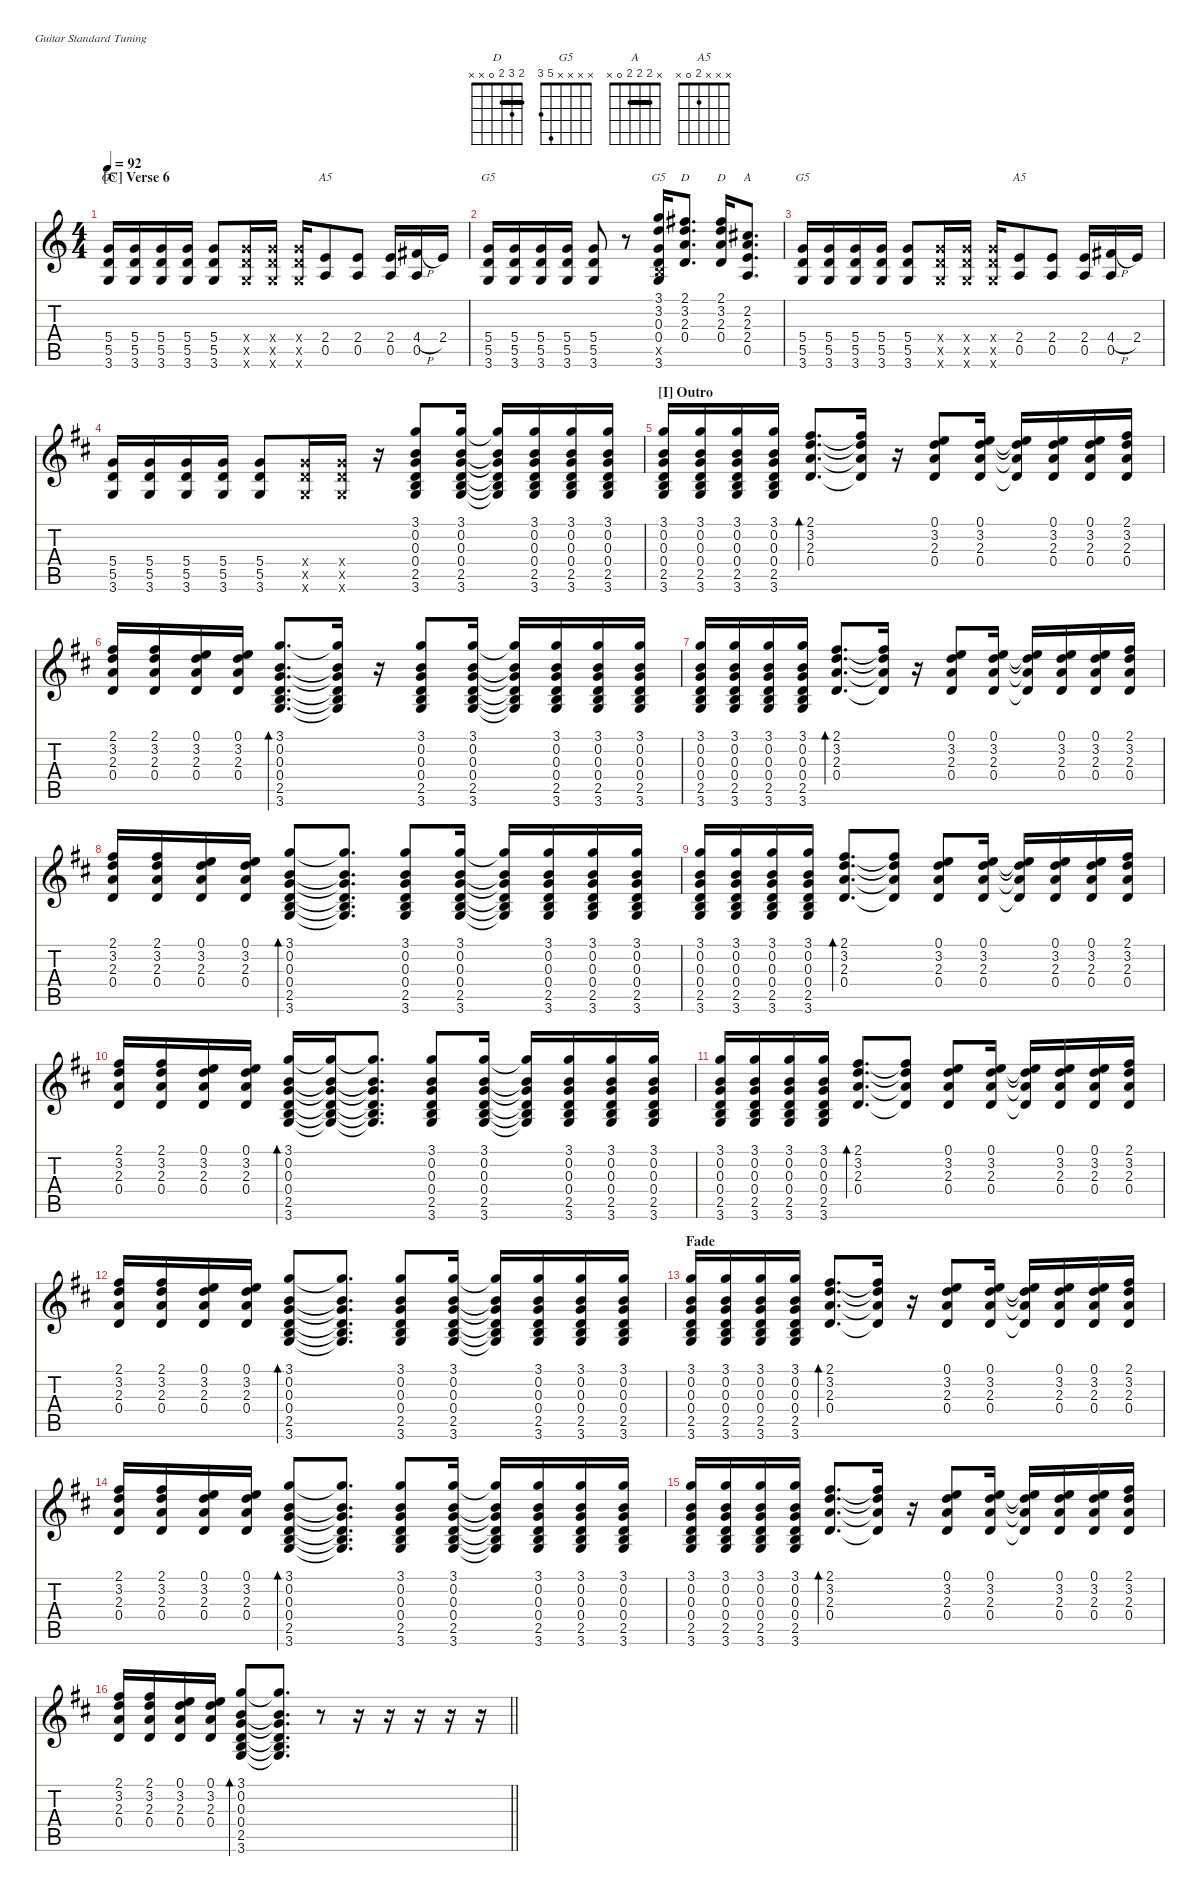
\hideDynamics
\bracketExtendMode nobrackets
\singleTrackTrackNamePolicy hidden
\multiTrackTrackNamePolicy hidden
\firstSystemTrackNameMode fullname
\firstSystemTrackNameOrientation horizontal
\otherSystemsTrackNameOrientation horizontal
\track ("Acoustic" "S-Gt") {instrument acousticguitarsteel}
\staff {score tabs}
\tuning (E4 B3 G3 D3 A2 E2)
\chord ("D" 2 3 2 0 x x) {barre 2}
\chord ("G5" 3 3 0 0 x 3)
\chord ("A" x 2 2 2 0 x) {barre (2 2)}
\chord ("G5" x x x 5 5 3)
\chord ("A5" x x x 2 0 x)
\chord ("G5" x x x x 5 3)
\ts (4 4)
\section ("C" "Verse 6")
\tempo 92
\clef g2
\ks c
(5.4 5.5 3.6).16{ch "G5" dy f beam Up} (5.4 5.5 3.6).16{beam Up} (5.4 5.5 3.6).16{beam Up} (5.4 5.5 3.6).16{beam Up} (5.4 5.5 3.6).8{beam Up} (5.4{x} 5.5{x} 3.6{x}).16{beam Up} (5.4{x} 5.5{x} 3.6{x}).16{beam Up} (5.4{x} 5.5{x} 3.6{x}).16{beam Up} (2.4 0.5).8{ch "A5" beam Up} (2.4 0.5).8{beam Up} (2.4 0.5).16{beam Up} (4.4{h acc #} 0.5).16{beam Up} 2.4.16{beam Up} |
(5.4 5.5 3.6).16{ch "G5" beam Up} (5.4 5.5 3.6).16{beam Up} (5.4 5.5 3.6).16{beam Up} (5.4 5.5 3.6).16{beam Up} (5.4 5.5 3.6).8{beam Up} r.8{beam Up} (3.1 3.2 0.3 0.4 2.5{x} 3.6).16{ch "G5" beam Up} (2.1{acc #} 3.2 2.3 0.4).8{d ch "D" beam Up} (2.1{acc #} 3.2 2.3 0.4).16{ch "D" beam Up} (2.2{acc #} 2.3 2.4 0.5).8{d ch "A" beam Up} |
(5.4 5.5 3.6).16{ch "G5" beam Up} (5.4 5.5 3.6).16{beam Up} (5.4 5.5 3.6).16{beam Up} (5.4 5.5 3.6).16{beam Up} (5.4 5.5 3.6).8{beam Up} (5.4{x} 5.5{x} 3.6{x}).16{beam Up} (5.4{x} 5.5{x} 3.6{x}).16{beam Up} (5.4{x} 5.5{x} 3.6{x}).16{beam Up} (2.4 0.5).8{ch "A5" beam Up} (2.4 0.5).8{beam Up} (2.4 0.5).16{beam Up} (4.4{h acc #} 0.5).16{beam Up} 2.4.16{beam Up} |
\ks d
(5.4{acc forcenatural} 5.5{acc forcenatural} 3.6{acc forcenatural}).16{beam Up} (5.4{acc forcenatural} 5.5{acc forcenatural} 3.6{acc forcenatural}).16{beam Up} (5.4{acc forcenatural} 5.5{acc forcenatural} 3.6{acc forcenatural}).16{beam Up} (5.4{acc forcenatural} 5.5{acc forcenatural} 3.6{acc forcenatural}).16{beam Up} (5.4{acc forcenatural} 5.5{acc forcenatural} 3.6{acc forcenatural}).8{beam Up} (5.4{x acc forcenatural} 5.5{x acc forcenatural} 3.6{x acc forcenatural}).16{beam Up} (5.4{x acc forcenatural} 5.5{x acc forcenatural} 3.6{x acc forcenatural}).16{beam Up} r.16{beam Up} (3.1{acc forcenatural} 0.2{acc forcenatural} 0.3{acc forcenatural} 0.4{acc forcenatural} 2.5{acc forcenatural} 3.6{acc forcenatural}).8{beam Up} (3.1{acc forcenatural} 0.2{acc forcenatural} 0.3{acc forcenatural} 0.4{acc forcenatural} 2.5{acc forcenatural} 3.6{acc forcenatural}).16{beam Up} (3.1{t acc forcenatural} 0.2{t acc forcenatural} 0.3{t acc forcenatural} 0.4{t acc forcenatural} 2.5{t acc forcenatural} 3.6{t acc forcenatural}).16{beam Up} (3.1{acc forcenatural} 0.2{acc forcenatural} 0.3{acc forcenatural} 0.4{acc forcenatural} 2.5{acc forcenatural} 3.6{acc forcenatural}).16{beam Up} (3.1{acc forcenatural} 0.2{acc forcenatural} 0.3{acc forcenatural} 0.4{acc forcenatural} 2.5{acc forcenatural} 3.6{acc forcenatural}).16{beam Up} (3.1{acc forcenatural} 0.2{acc forcenatural} 0.3{acc forcenatural} 0.4{acc forcenatural} 2.5{acc forcenatural} 3.6{acc forcenatural}).16{beam Up} |
\section ("I" "Outro")
(3.1{acc forcenatural} 0.2{acc forcenatural} 0.3{acc forcenatural} 0.4{acc forcenatural} 2.5{acc forcenatural} 3.6{acc forcenatural}).16{beam Up} (3.1{acc forcenatural} 0.2{acc forcenatural} 0.3{acc forcenatural} 0.4{acc forcenatural} 2.5{acc forcenatural} 3.6{acc forcenatural}).16{beam Up} (3.1{acc forcenatural} 0.2{acc forcenatural} 0.3{acc forcenatural} 0.4{acc forcenatural} 2.5{acc forcenatural} 3.6{acc forcenatural}).16{beam Up} (3.1{acc forcenatural} 0.2{acc forcenatural} 0.3{acc forcenatural} 0.4{acc forcenatural} 2.5{acc forcenatural} 3.6{acc forcenatural}).16{beam Up} (2.1{acc #} 3.2{acc forcenatural} 2.3{acc forcenatural} 0.4{acc forcenatural}).8{d bd 38 beam Up} (2.1{t acc #} 3.2{t acc forcenatural} 2.3{t acc forcenatural} 0.4{t acc forcenatural}).16{beam Up} r.16{beam Up} (0.1{acc forcenatural} 3.2{acc forcenatural} 2.3{acc forcenatural} 0.4{acc forcenatural}).8{beam Up} (0.1{acc forcenatural} 3.2{acc forcenatural} 2.3{acc forcenatural} 0.4{acc forcenatural}).16{beam Up} (0.1{t acc forcenatural} 3.2{t acc forcenatural} 2.3{t acc forcenatural} 0.4{t acc forcenatural}).16{beam Up} (0.1{acc forcenatural} 3.2{acc forcenatural} 2.3{acc forcenatural} 0.4{acc forcenatural}).16{beam Up} (0.1{acc forcenatural} 3.2{acc forcenatural} 2.3{acc forcenatural} 0.4{acc forcenatural}).16{beam Up} (2.1{acc #} 3.2{acc forcenatural} 2.3{acc forcenatural} 0.4{acc forcenatural}).16{beam Up} |
(2.1{acc #} 3.2{acc forcenatural} 2.3{acc forcenatural} 0.4{acc forcenatural}).16{beam Up} (2.1{acc #} 3.2{acc forcenatural} 2.3{acc forcenatural} 0.4{acc forcenatural}).16{beam Up} (0.1{acc forcenatural} 3.2{acc forcenatural} 2.3{acc forcenatural} 0.4{acc forcenatural}).16{beam Up} (0.1{acc forcenatural} 3.2{acc forcenatural} 2.3{acc forcenatural} 0.4{acc forcenatural}).16{beam Up} (3.1{acc forcenatural} 0.2{acc forcenatural} 0.3{acc forcenatural} 0.4{acc forcenatural} 3.6{acc forcenatural} 2.5{acc forcenatural}).8{d bd 37 beam Up} (3.1{t acc forcenatural} 0.2{t acc forcenatural} 0.3{t acc forcenatural} 0.4{t acc forcenatural} 3.6{t acc forcenatural} 2.5{t acc forcenatural}).16{beam Up} r.16{beam Up} (3.1{acc forcenatural} 0.2{acc forcenatural} 0.3{acc forcenatural} 0.4{acc forcenatural} 2.5{acc forcenatural} 3.6{acc forcenatural}).8{beam Up} (3.1{acc forcenatural} 0.2{acc forcenatural} 0.3{acc forcenatural} 0.4{acc forcenatural} 2.5{acc forcenatural} 3.6{acc forcenatural}).16{beam Up} (3.1{t acc forcenatural} 0.2{t acc forcenatural} 0.3{t acc forcenatural} 0.4{t acc forcenatural} 2.5{t acc forcenatural} 3.6{t acc forcenatural}).16{beam Up} (3.1{acc forcenatural} 0.2{acc forcenatural} 0.3{acc forcenatural} 0.4{acc forcenatural} 2.5{acc forcenatural} 3.6{acc forcenatural}).16{beam Up} (3.1{acc forcenatural} 0.2{acc forcenatural} 0.3{acc forcenatural} 0.4{acc forcenatural} 2.5{acc forcenatural} 3.6{acc forcenatural}).16{beam Up} (3.1{acc forcenatural} 0.2{acc forcenatural} 0.3{acc forcenatural} 0.4{acc forcenatural} 2.5{acc forcenatural} 3.6{acc forcenatural}).16{beam Up} |
(3.1{acc forcenatural} 0.2{acc forcenatural} 0.3{acc forcenatural} 0.4{acc forcenatural} 2.5{acc forcenatural} 3.6{acc forcenatural}).16{beam Up} (3.1{acc forcenatural} 0.2{acc forcenatural} 0.3{acc forcenatural} 0.4{acc forcenatural} 2.5{acc forcenatural} 3.6{acc forcenatural}).16{beam Up} (3.1{acc forcenatural} 0.2{acc forcenatural} 0.3{acc forcenatural} 0.4{acc forcenatural} 2.5{acc forcenatural} 3.6{acc forcenatural}).16{beam Up} (3.1{acc forcenatural} 0.2{acc forcenatural} 0.3{acc forcenatural} 0.4{acc forcenatural} 2.5{acc forcenatural} 3.6{acc forcenatural}).16{beam Up} (2.1{acc #} 3.2{acc forcenatural} 2.3{acc forcenatural} 0.4{acc forcenatural}).8{d bd 30 beam Up} (2.1{t acc #} 3.2{t acc forcenatural} 2.3{t acc forcenatural} 0.4{t acc forcenatural}).16{beam Up} r.16{beam Up} (0.1{acc forcenatural} 3.2{acc forcenatural} 2.3{acc forcenatural} 0.4{acc forcenatural}).8{beam Up} (0.1{acc forcenatural} 3.2{acc forcenatural} 2.3{acc forcenatural} 0.4{acc forcenatural}).16{beam Up} (0.1{t acc forcenatural} 3.2{t acc forcenatural} 2.3{t acc forcenatural} 0.4{t acc forcenatural}).16{beam Up} (0.1{acc forcenatural} 3.2{acc forcenatural} 2.3{acc forcenatural} 0.4{acc forcenatural}).16{beam Up} (0.1{acc forcenatural} 3.2{acc forcenatural} 2.3{acc forcenatural} 0.4{acc forcenatural}).16{beam Up} (2.1{acc #} 3.2{acc forcenatural} 2.3{acc forcenatural} 0.4{acc forcenatural}).16{beam Up} |
(2.1{acc #} 3.2{acc forcenatural} 2.3{acc forcenatural} 0.4{acc forcenatural}).16{beam Up} (2.1{acc #} 3.2{acc forcenatural} 2.3{acc forcenatural} 0.4{acc forcenatural}).16{beam Up} (0.1{acc forcenatural} 3.2{acc forcenatural} 2.3{acc forcenatural} 0.4{acc forcenatural}).16{beam Up} (0.1{acc forcenatural} 3.2{acc forcenatural} 2.3{acc forcenatural} 0.4{acc forcenatural}).16{beam Up} (3.1{acc forcenatural} 0.2{acc forcenatural} 0.3{acc forcenatural} 0.4{acc forcenatural} 3.6{acc forcenatural} 2.5{acc forcenatural}).8{bd 30 beam Up} (3.1{t acc forcenatural} 0.2{t acc forcenatural} 0.3{t acc forcenatural} 0.4{t acc forcenatural} 3.6{t acc forcenatural} 2.5{t acc forcenatural}).8{d beam Up} (3.1{acc forcenatural} 0.2{acc forcenatural} 0.3{acc forcenatural} 0.4{acc forcenatural} 2.5{acc forcenatural} 3.6{acc forcenatural}).8{beam Up} (3.1{acc forcenatural} 0.2{acc forcenatural} 0.3{acc forcenatural} 0.4{acc forcenatural} 2.5{acc forcenatural} 3.6{acc forcenatural}).16{beam Up} (3.1{t acc forcenatural} 0.2{t acc forcenatural} 0.3{t acc forcenatural} 0.4{t acc forcenatural} 2.5{t acc forcenatural} 3.6{t acc forcenatural}).16{beam Up} (3.1{acc forcenatural} 0.2{acc forcenatural} 0.3{acc forcenatural} 0.4{acc forcenatural} 2.5{acc forcenatural} 3.6{acc forcenatural}).16{beam Up} (3.1{acc forcenatural} 0.2{acc forcenatural} 0.3{acc forcenatural} 0.4{acc forcenatural} 2.5{acc forcenatural} 3.6{acc forcenatural}).16{beam Up} (3.1{acc forcenatural} 0.2{acc forcenatural} 0.3{acc forcenatural} 0.4{acc forcenatural} 2.5{acc forcenatural} 3.6{acc forcenatural}).16{beam Up} |
(3.1{acc forcenatural} 0.2{acc forcenatural} 0.3{acc forcenatural} 0.4{acc forcenatural} 2.5{acc forcenatural} 3.6{acc forcenatural}).16{beam Up} (3.1{acc forcenatural} 0.2{acc forcenatural} 0.3{acc forcenatural} 0.4{acc forcenatural} 2.5{acc forcenatural} 3.6{acc forcenatural}).16{beam Up} (3.1{acc forcenatural} 0.2{acc forcenatural} 0.3{acc forcenatural} 0.4{acc forcenatural} 2.5{acc forcenatural} 3.6{acc forcenatural}).16{beam Up} (3.1{acc forcenatural} 0.2{acc forcenatural} 0.3{acc forcenatural} 0.4{acc forcenatural} 2.5{acc forcenatural} 3.6{acc forcenatural}).16{beam Up} (2.1{acc #} 3.2{acc forcenatural} 2.3{acc forcenatural} 0.4{acc forcenatural}).8{d bd 30 beam Up} (2.1{t acc #} 3.2{t acc forcenatural} 2.3{t acc forcenatural} 0.4{t acc forcenatural}).8{beam Up} (0.1{acc forcenatural} 3.2{acc forcenatural} 2.3{acc forcenatural} 0.4{acc forcenatural}).8{beam Up} (0.1{acc forcenatural} 3.2{acc forcenatural} 2.3{acc forcenatural} 0.4{acc forcenatural}).16{beam Up} (0.1{t acc forcenatural} 3.2{t acc forcenatural} 2.3{t acc forcenatural} 0.4{t acc forcenatural}).16{beam Up} (0.1{acc forcenatural} 3.2{acc forcenatural} 2.3{acc forcenatural} 0.4{acc forcenatural}).16{beam Up} (0.1{acc forcenatural} 3.2{acc forcenatural} 2.3{acc forcenatural} 0.4{acc forcenatural}).16{beam Up} (2.1{acc #} 3.2{acc forcenatural} 2.3{acc forcenatural} 0.4{acc forcenatural}).16{beam Up} |
(2.1{acc #} 3.2{acc forcenatural} 2.3{acc forcenatural} 0.4{acc forcenatural}).16{beam Up} (2.1{acc #} 3.2{acc forcenatural} 2.3{acc forcenatural} 0.4{acc forcenatural}).16{beam Up} (0.1{acc forcenatural} 3.2{acc forcenatural} 2.3{acc forcenatural} 0.4{acc forcenatural}).16{beam Up} (0.1{acc forcenatural} 3.2{acc forcenatural} 2.3{acc forcenatural} 0.4{acc forcenatural}).16{beam Up} (3.1{acc forcenatural} 0.2{acc forcenatural} 0.3{acc forcenatural} 0.4{acc forcenatural} 3.6{acc forcenatural} 2.5{acc forcenatural}).16{bd 30 beam Up} (3.1{t acc forcenatural} 0.2{t acc forcenatural} 0.3{t acc forcenatural} 0.4{t acc forcenatural} 3.6{t acc forcenatural} 2.5{t acc forcenatural}).16{beam Up} (3.1{t acc forcenatural} 0.2{t acc forcenatural} 0.3{t acc forcenatural} 0.4{t acc forcenatural} 3.6{t acc forcenatural} 2.5{t acc forcenatural}).8{d beam Up} (3.1{acc forcenatural} 0.2{acc forcenatural} 0.3{acc forcenatural} 0.4{acc forcenatural} 2.5{acc forcenatural} 3.6{acc forcenatural}).8{beam Up} (3.1{acc forcenatural} 0.2{acc forcenatural} 0.3{acc forcenatural} 0.4{acc forcenatural} 2.5{acc forcenatural} 3.6{acc forcenatural}).16{beam Up} (3.1{t acc forcenatural} 0.2{t acc forcenatural} 0.3{t acc forcenatural} 0.4{t acc forcenatural} 2.5{t acc forcenatural} 3.6{t acc forcenatural}).16{beam Up} (3.1{acc forcenatural} 0.2{acc forcenatural} 0.3{acc forcenatural} 0.4{acc forcenatural} 2.5{acc forcenatural} 3.6{acc forcenatural}).16{beam Up} (3.1{acc forcenatural} 0.2{acc forcenatural} 0.3{acc forcenatural} 0.4{acc forcenatural} 2.5{acc forcenatural} 3.6{acc forcenatural}).16{beam Up} (3.1{acc forcenatural} 0.2{acc forcenatural} 0.3{acc forcenatural} 0.4{acc forcenatural} 2.5{acc forcenatural} 3.6{acc forcenatural}).16{beam Up} |
(3.1{acc forcenatural} 0.2{acc forcenatural} 0.3{acc forcenatural} 0.4{acc forcenatural} 2.5{acc forcenatural} 3.6{acc forcenatural}).16{beam Up} (3.1{acc forcenatural} 0.2{acc forcenatural} 0.3{acc forcenatural} 0.4{acc forcenatural} 2.5{acc forcenatural} 3.6{acc forcenatural}).16{beam Up} (3.1{acc forcenatural} 0.2{acc forcenatural} 0.3{acc forcenatural} 0.4{acc forcenatural} 2.5{acc forcenatural} 3.6{acc forcenatural}).16{beam Up} (3.1{acc forcenatural} 0.2{acc forcenatural} 0.3{acc forcenatural} 0.4{acc forcenatural} 2.5{acc forcenatural} 3.6{acc forcenatural}).16{beam Up} (2.1{acc #} 3.2{acc forcenatural} 2.3{acc forcenatural} 0.4{acc forcenatural}).8{d bd 30 beam Up} (2.1{t acc #} 3.2{t acc forcenatural} 2.3{t acc forcenatural} 0.4{t acc forcenatural}).8{beam Up} (0.1{acc forcenatural} 3.2{acc forcenatural} 2.3{acc forcenatural} 0.4{acc forcenatural}).8{beam Up} (0.1{acc forcenatural} 3.2{acc forcenatural} 2.3{acc forcenatural} 0.4{acc forcenatural}).16{beam Up} (0.1{t acc forcenatural} 3.2{t acc forcenatural} 2.3{t acc forcenatural} 0.4{t acc forcenatural}).16{beam Up} (0.1{acc forcenatural} 3.2{acc forcenatural} 2.3{acc forcenatural} 0.4{acc forcenatural}).16{beam Up} (0.1{acc forcenatural} 3.2{acc forcenatural} 2.3{acc forcenatural} 0.4{acc forcenatural}).16{beam Up} (2.1{acc #} 3.2{acc forcenatural} 2.3{acc forcenatural} 0.4{acc forcenatural}).16{beam Up} |
(2.1{acc #} 3.2{acc forcenatural} 2.3{acc forcenatural} 0.4{acc forcenatural}).16{beam Up} (2.1{acc #} 3.2{acc forcenatural} 2.3{acc forcenatural} 0.4{acc forcenatural}).16{beam Up} (0.1{acc forcenatural} 3.2{acc forcenatural} 2.3{acc forcenatural} 0.4{acc forcenatural}).16{beam Up} (0.1{acc forcenatural} 3.2{acc forcenatural} 2.3{acc forcenatural} 0.4{acc forcenatural}).16{beam Up} (3.1{acc forcenatural} 0.2{acc forcenatural} 0.3{acc forcenatural} 0.4{acc forcenatural} 3.6{acc forcenatural} 2.5{acc forcenatural}).8{bd 42 beam Up} (3.1{t acc forcenatural} 0.2{t acc forcenatural} 0.3{t acc forcenatural} 0.4{t acc forcenatural} 3.6{t acc forcenatural} 2.5{t acc forcenatural}).8{d beam Up} (3.1{acc forcenatural} 0.2{acc forcenatural} 0.3{acc forcenatural} 0.4{acc forcenatural} 2.5{acc forcenatural} 3.6{acc forcenatural}).8{beam Up} (3.1{acc forcenatural} 0.2{acc forcenatural} 0.3{acc forcenatural} 0.4{acc forcenatural} 2.5{acc forcenatural} 3.6{acc forcenatural}).16{beam Up} (3.1{t acc forcenatural} 0.2{t acc forcenatural} 0.3{t acc forcenatural} 0.4{t acc forcenatural} 2.5{t acc forcenatural} 3.6{t acc forcenatural}).16{beam Up} (3.1{acc forcenatural} 0.2{acc forcenatural} 0.3{acc forcenatural} 0.4{acc forcenatural} 2.5{acc forcenatural} 3.6{acc forcenatural}).16{beam Up} (3.1{acc forcenatural} 0.2{acc forcenatural} 0.3{acc forcenatural} 0.4{acc forcenatural} 2.5{acc forcenatural} 3.6{acc forcenatural}).16{beam Up} (3.1{acc forcenatural} 0.2{acc forcenatural} 0.3{acc forcenatural} 0.4{acc forcenatural} 2.5{acc forcenatural} 3.6{acc forcenatural}).16{beam Up} |
\section ("" "Fade")
(3.1{acc forcenatural} 0.2{acc forcenatural} 0.3{acc forcenatural} 0.4{acc forcenatural} 2.5{acc forcenatural} 3.6{acc forcenatural}).16{beam Up} (3.1{acc forcenatural} 0.2{acc forcenatural} 0.3{acc forcenatural} 0.4{acc forcenatural} 2.5{acc forcenatural} 3.6{acc forcenatural}).16{beam Up} (3.1{acc forcenatural} 0.2{acc forcenatural} 0.3{acc forcenatural} 0.4{acc forcenatural} 2.5{acc forcenatural} 3.6{acc forcenatural}).16{beam Up} (3.1{acc forcenatural} 0.2{acc forcenatural} 0.3{acc forcenatural} 0.4{acc forcenatural} 2.5{acc forcenatural} 3.6{acc forcenatural}).16{beam Up} (2.1{acc #} 3.2{acc forcenatural} 2.3{acc forcenatural} 0.4{acc forcenatural}).8{d bd 43 beam Up} (2.1{t acc #} 3.2{t acc forcenatural} 2.3{t acc forcenatural} 0.4{t acc forcenatural}).16{beam Up} r.16{beam Up} (0.1{acc forcenatural} 3.2{acc forcenatural} 2.3{acc forcenatural} 0.4{acc forcenatural}).8{dy mf beam Up} (0.1{acc forcenatural} 3.2{acc forcenatural} 2.3{acc forcenatural} 0.4{acc forcenatural}).16{beam Up} (0.1{t acc forcenatural} 3.2{t acc forcenatural} 2.3{t acc forcenatural} 0.4{t acc forcenatural}).16{beam Up} (0.1{acc forcenatural} 3.2{acc forcenatural} 2.3{acc forcenatural} 0.4{acc forcenatural}).16{beam Up} (0.1{acc forcenatural} 3.2{acc forcenatural} 2.3{acc forcenatural} 0.4{acc forcenatural}).16{beam Up} (2.1{acc #} 3.2{acc forcenatural} 2.3{acc forcenatural} 0.4{acc forcenatural}).16{beam Up} |
(2.1{acc #} 3.2{acc forcenatural} 2.3{acc forcenatural} 0.4{acc forcenatural}).16{beam Up} (2.1{acc #} 3.2{acc forcenatural} 2.3{acc forcenatural} 0.4{acc forcenatural}).16{beam Up} (0.1{acc forcenatural} 3.2{acc forcenatural} 2.3{acc forcenatural} 0.4{acc forcenatural}).16{beam Up} (0.1{acc forcenatural} 3.2{acc forcenatural} 2.3{acc forcenatural} 0.4{acc forcenatural}).16{beam Up} (3.1{acc forcenatural} 0.2{acc forcenatural} 0.3{acc forcenatural} 0.4{acc forcenatural} 3.6{acc forcenatural} 2.5{acc forcenatural}).8{bd 46 beam Up} (3.1{t acc forcenatural} 0.2{t acc forcenatural} 0.3{t acc forcenatural} 0.4{t acc forcenatural} 3.6{t acc forcenatural} 2.5{t acc forcenatural}).8{d beam Up} (3.1{acc forcenatural} 0.2{acc forcenatural} 0.3{acc forcenatural} 0.4{acc forcenatural} 2.5{acc forcenatural} 3.6{acc forcenatural}).8{beam Up} (3.1{acc forcenatural} 0.2{acc forcenatural} 0.3{acc forcenatural} 0.4{acc forcenatural} 2.5{acc forcenatural} 3.6{acc forcenatural}).16{dy mp beam Up} (3.1{t acc forcenatural} 0.2{t acc forcenatural} 0.3{t acc forcenatural} 0.4{t acc forcenatural} 2.5{t acc forcenatural} 3.6{t acc forcenatural}).16{beam Up} (3.1{acc forcenatural} 0.2{acc forcenatural} 0.3{acc forcenatural} 0.4{acc forcenatural} 2.5{acc forcenatural} 3.6{acc forcenatural}).16{beam Up} (3.1{acc forcenatural} 0.2{acc forcenatural} 0.3{acc forcenatural} 0.4{acc forcenatural} 2.5{acc forcenatural} 3.6{acc forcenatural}).16{beam Up} (3.1{acc forcenatural} 0.2{acc forcenatural} 0.3{acc forcenatural} 0.4{acc forcenatural} 2.5{acc forcenatural} 3.6{acc forcenatural}).16{beam Up} |
(3.1{acc forcenatural} 0.2{acc forcenatural} 0.3{acc forcenatural} 0.4{acc forcenatural} 2.5{acc forcenatural} 3.6{acc forcenatural}).16{beam Up} (3.1{acc forcenatural} 0.2{acc forcenatural} 0.3{acc forcenatural} 0.4{acc forcenatural} 2.5{acc forcenatural} 3.6{acc forcenatural}).16{beam Up} (3.1{acc forcenatural} 0.2{acc forcenatural} 0.3{acc forcenatural} 0.4{acc forcenatural} 2.5{acc forcenatural} 3.6{acc forcenatural}).16{beam Up} (3.1{acc forcenatural} 0.2{acc forcenatural} 0.3{acc forcenatural} 0.4{acc forcenatural} 2.5{acc forcenatural} 3.6{acc forcenatural}).16{beam Up} (2.1{acc #} 3.2{acc forcenatural} 2.3{acc forcenatural} 0.4{acc forcenatural}).8{d bd 45 dy p beam Up} (2.1{t acc #} 3.2{t acc forcenatural} 2.3{t acc forcenatural} 0.4{t acc forcenatural}).16{beam Up} r.16{beam Up} (0.1{acc forcenatural} 3.2{acc forcenatural} 2.3{acc forcenatural} 0.4{acc forcenatural}).8{beam Up} (0.1{acc forcenatural} 3.2{acc forcenatural} 2.3{acc forcenatural} 0.4{acc forcenatural}).16{beam Up} (0.1{t acc forcenatural} 3.2{t acc forcenatural} 2.3{t acc forcenatural} 0.4{t acc forcenatural}).16{beam Up} (0.1{acc forcenatural} 3.2{acc forcenatural} 2.3{acc forcenatural} 0.4{acc forcenatural}).16{beam Up} (0.1{acc forcenatural} 3.2{acc forcenatural} 2.3{acc forcenatural} 0.4{acc forcenatural}).16{beam Up} (2.1{acc #} 3.2{acc forcenatural} 2.3{acc forcenatural} 0.4{acc forcenatural}).16{beam Up} |
\barLineRight lightlight
(2.1{acc #} 3.2{acc forcenatural} 2.3{acc forcenatural} 0.4{acc forcenatural}).16{beam Up} (2.1{acc #} 3.2{acc forcenatural} 2.3{acc forcenatural} 0.4{acc forcenatural}).16{beam Up} (0.1{acc forcenatural} 3.2{acc forcenatural} 2.3{acc forcenatural} 0.4{acc forcenatural}).16{beam Up} (0.1{acc forcenatural} 3.2{acc forcenatural} 2.3{acc forcenatural} 0.4{acc forcenatural}).16{beam Up} (3.1{acc forcenatural} 0.2{acc forcenatural} 0.3{acc forcenatural} 0.4{acc forcenatural} 3.6{acc forcenatural} 2.5{acc forcenatural}).8{bd 44 dy pp beam Up} (3.1{t acc forcenatural} 0.2{t acc forcenatural} 0.3{t acc forcenatural} 0.4{t acc forcenatural} 3.6{t acc forcenatural} 2.5{t acc forcenatural}).8{d beam Up} r.8{beam Up} r.16{beam Up} r.16{beam Up} r.16{beam Up} r.16{beam Up} r.16{beam Up}
